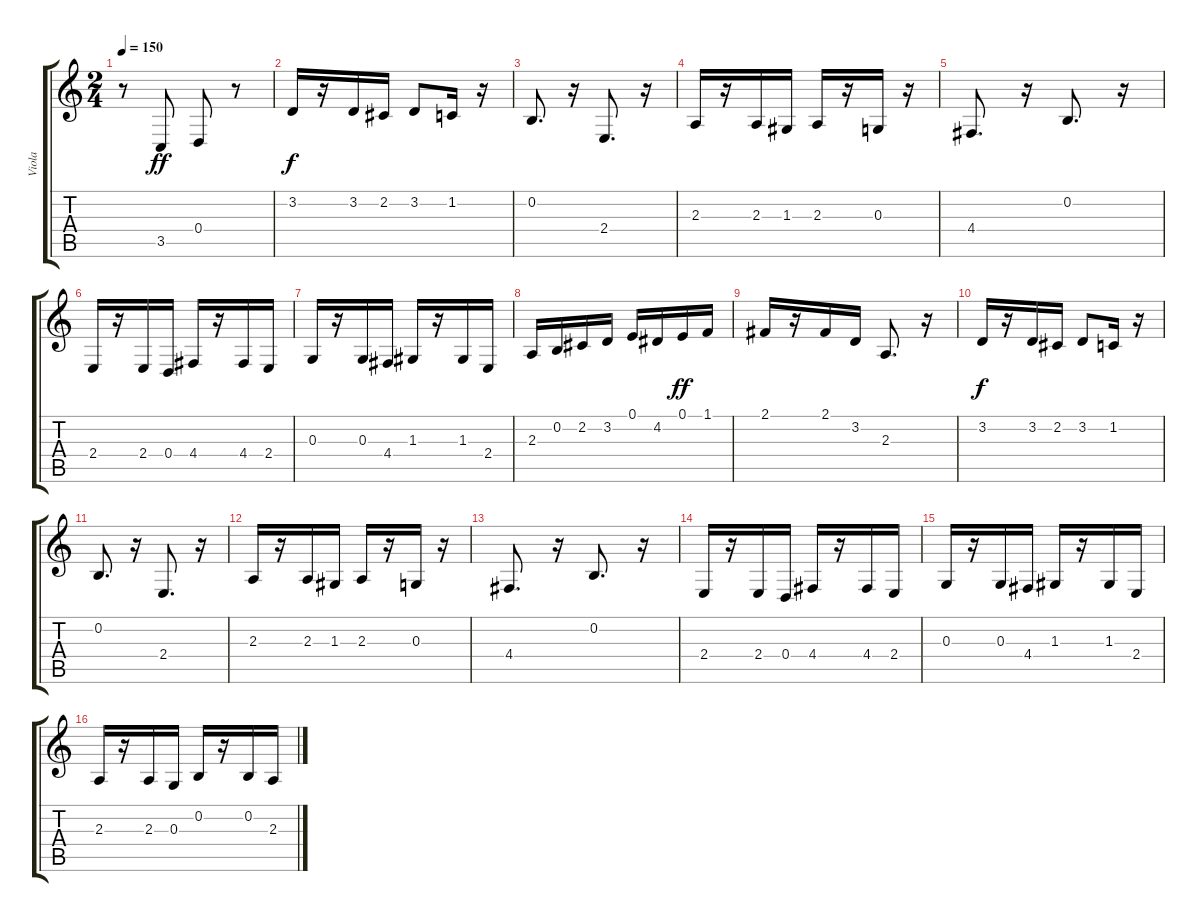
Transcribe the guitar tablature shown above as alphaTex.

\track ("Viola" "Viola") {instrument stringensemble1}
\staff {score tabs}
\tuning (E4 B3 G3 D3 A2 E2) {hide}
\ts (2 4)
\tempo 150
\clef g2
\ks c
r.8{dy f} 3.5.8{dy ff} 0.4.8 r.8 |
3.2.16{dy f} r.16 3.2.16 2.2.16 3.2.8 1.2.16 r.16 |
0.2.8{d} r.16 2.4.8{d} r.16 |
2.3.16 r.16 2.3.16 1.3.16 2.3.16 r.16 0.3.16 r.16 |
4.4.8{d} r.16 0.2.8{d} r.16 |
2.4.16 r.16 2.4.16 0.4.16 4.4.16 r.16 4.4.16 2.4.16 |
0.3.16 r.16 0.3.16 4.4.16 1.3.16 r.16 1.3.16 2.4.16 |
2.3.16 0.2.16 2.2.16 3.2.16 0.1.16 4.2.16 0.1.16{dy ff} 1.1.16 |
2.1.16 r.16 2.1.16 3.2.16 2.3.8{d} r.16 |
3.2.16{dy f} r.16 3.2.16 2.2.16 3.2.8 1.2.16 r.16 |
0.2.8{d} r.16 2.4.8{d} r.16 |
2.3.16 r.16 2.3.16 1.3.16 2.3.16 r.16 0.3.16 r.16 |
4.4.8{d} r.16 0.2.8{d} r.16 |
2.4.16 r.16 2.4.16 0.4.16 4.4.16 r.16 4.4.16 2.4.16 |
0.3.16 r.16 0.3.16 4.4.16 1.3.16 r.16 1.3.16 2.4.16 |
2.3.16 r.16 2.3.16 0.3.16 0.2.16 r.16 0.2.16 2.3.16
